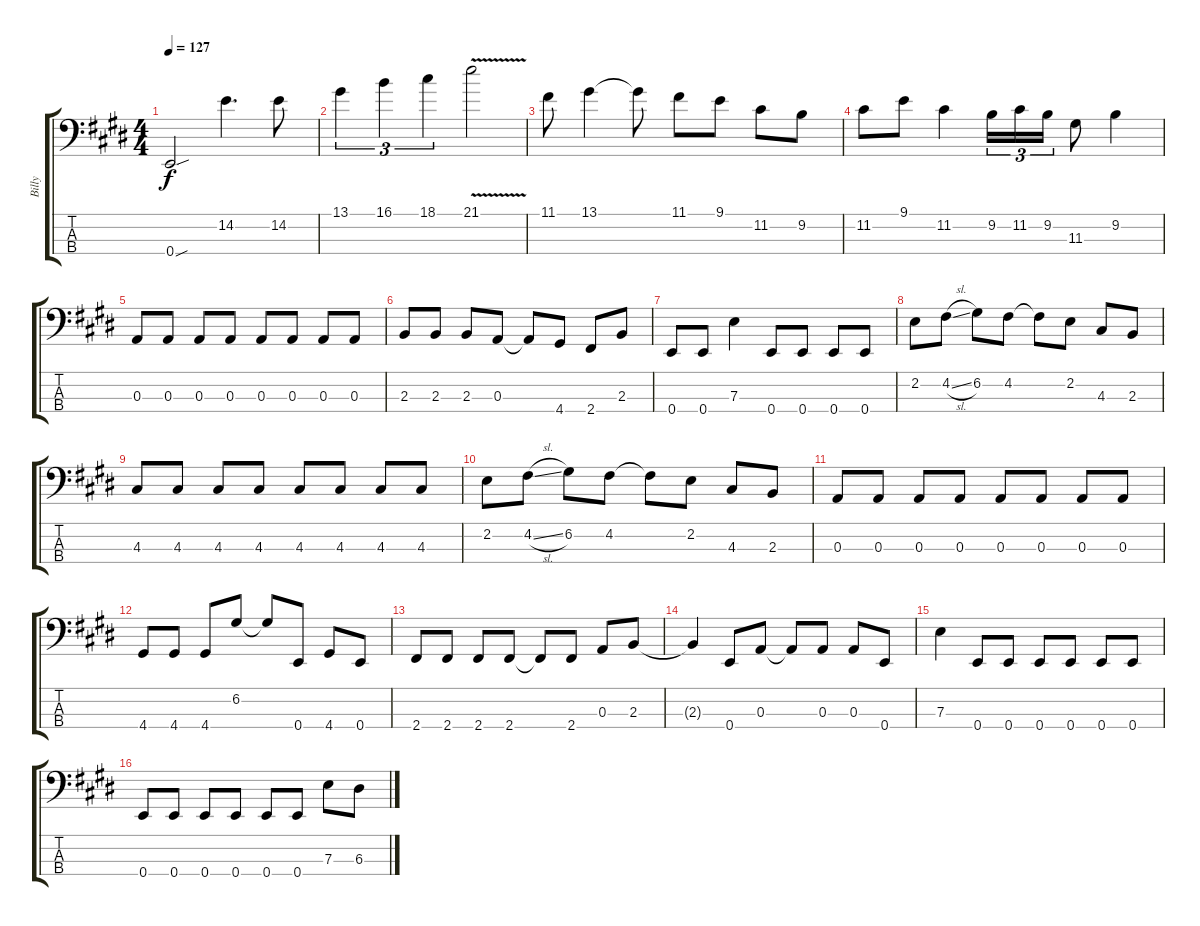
\track ("Billy" "Billy") {instrument electricbassfinger}
\staff {score tabs}
\tuning (G2 D2 A1 E1) {hide}
\ts (4 4)
\tempo 127
\clef f4
\ks e
0.4{sou}.2{dy f} 14.2.4{d} 14.2.8 |
13.1.4{tu (3 2)} 16.1.4{tu (3 2)} 18.1.4{tu (3 2)} 21.1{v}.2 |
11.1.8 13.1.4 13.1{t}.8 11.1.8 9.1.8 11.2.8 9.2.8 |
11.2.8 9.1.8 11.2.4 9.2.16{tu (3 2)} 11.2.16{tu (3 2)} 9.2.16{tu (3 2)} 11.3.8 9.2.4 |
0.3.8 0.3.8 0.3.8 0.3.8 0.3.8 0.3.8 0.3.8 0.3.8 |
2.3.8 2.3.8 2.3.8 0.3.8 0.3{t}.8 4.4.8 2.4.8 2.3.8 |
0.4.8 0.4.8 7.3.4 0.4.8 0.4.8 0.4.8 0.4.8 |
2.2.8 4.2{sl}.8 6.2.8 4.2.8 4.2{t}.8 2.2.8 4.3.8 2.3.8 |
4.3.8 4.3.8 4.3.8 4.3.8 4.3.8 4.3.8 4.3.8 4.3.8 |
2.2.8 4.2{sl}.8 6.2.8 4.2.8 4.2{t}.8 2.2.8 4.3.8 2.3.8 |
0.3.8 0.3.8 0.3.8 0.3.8 0.3.8 0.3.8 0.3.8 0.3.8 |
4.4.8 4.4.8 4.4.8 6.2.8 6.2{t}.8 0.4.8 4.4.8 0.4.8 |
2.4.8 2.4.8 2.4.8 2.4.8 2.4{t}.8 2.4.8 0.3.8 2.3.8 |
2.3{t}.4 0.4.8 0.3.8 0.3{t}.8 0.3.8 0.3.8 0.4.8 |
7.3.4 0.4.8 0.4.8 0.4.8 0.4.8 0.4.8 0.4.8 |
0.4.8 0.4.8 0.4.8 0.4.8 0.4.8 0.4.8 7.3.8 6.3.8
